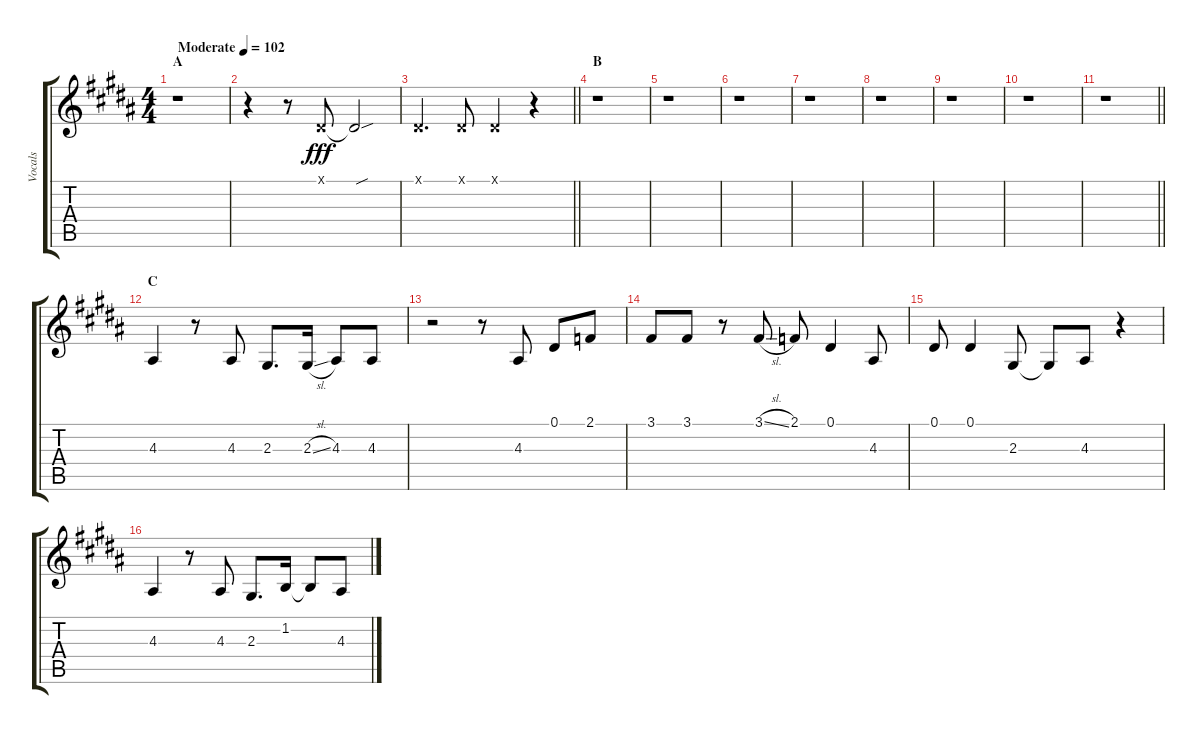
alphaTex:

\track ("Vocals" "Vocals") {instrument voiceoohs}
\staff {score tabs}
\tuning (Eb4 Bb3 Gb3 Db3 Ab2 Db2) {hide}
\ts (4 4)
\section ("" "A")
\tempo (102 "Moderate")
\clef g2
\ks b
r.1{dy fff instrument voiceoohs} |
r.4 r.8 0.1{x}.8 0.1{sou t}.2 |
\barLineRight lightlight
0.1{x}.4{d} 0.1{x}.8 0.1{x}.4 r.4 |
\section ("" "B")
r.1 |
r.1 |
r.1 |
r.1 |
r.1 |
r.1 |
r.1 |
\barLineRight lightlight
r.1 |
\section ("" "C")
4.3.4 r.8 4.3.8 2.3.8{d} 2.3{sl}.16 4.3.8 4.3.8 |
r.2 r.8 4.3.8 0.1.8 2.1.8 |
3.1.8 3.1.8 r.8 3.1{sl}.8 2.1.8 0.1.4 4.3.8 |
0.1.8 0.1.4 2.3.8 2.3{t}.8 4.3.8 r.4 |
4.3.4 r.8 4.3.8 2.3.8{d} 1.2.16 1.2{t}.8 4.3.8
